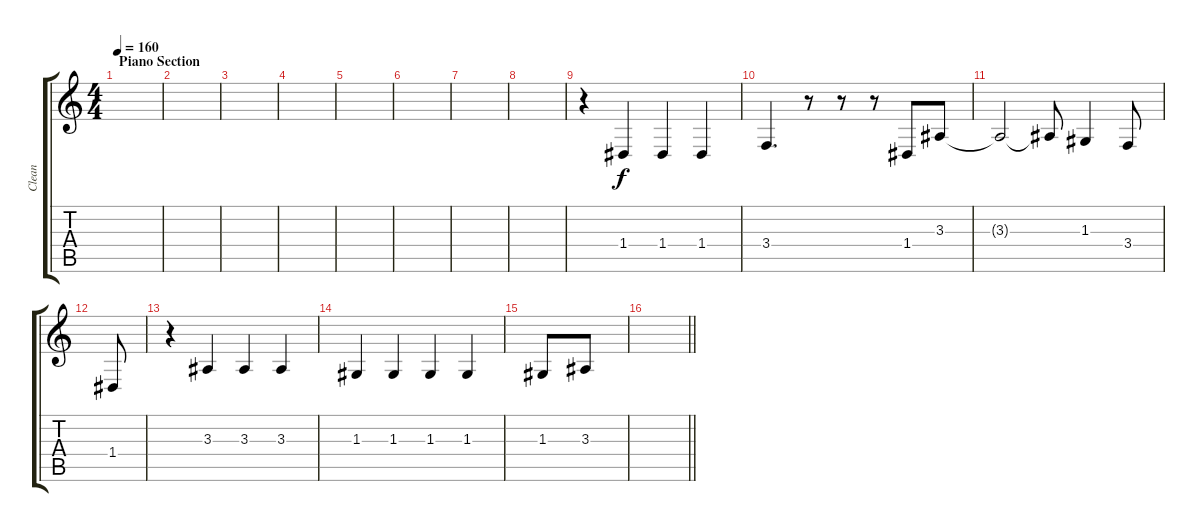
\track ("Clean" "Clean") {instrument lead6voice}
\staff {score tabs}
\tuning (E4 B3 G3 D3 A2 E2) {hide}
\ts (4 4)
\section ("" "Piano Section")
\tempo 160
\clef g2
\ks c
|
|
|
|
|
|
|
|
r.4 1.4.4 1.4.4 1.4.4 |
3.4.4{d} r.8 r.8 r.8 1.4.8 3.3.8 |
3.3{t}.2 3.3{t}.8 1.3.4 3.4.8 |
1.4.8 |
r.4 3.3.4 3.3.4 3.3.4 |
1.3.4 1.3.4 1.3.4 1.3.4 |
1.3.8 3.3.8 |
\barLineRight lightlight
